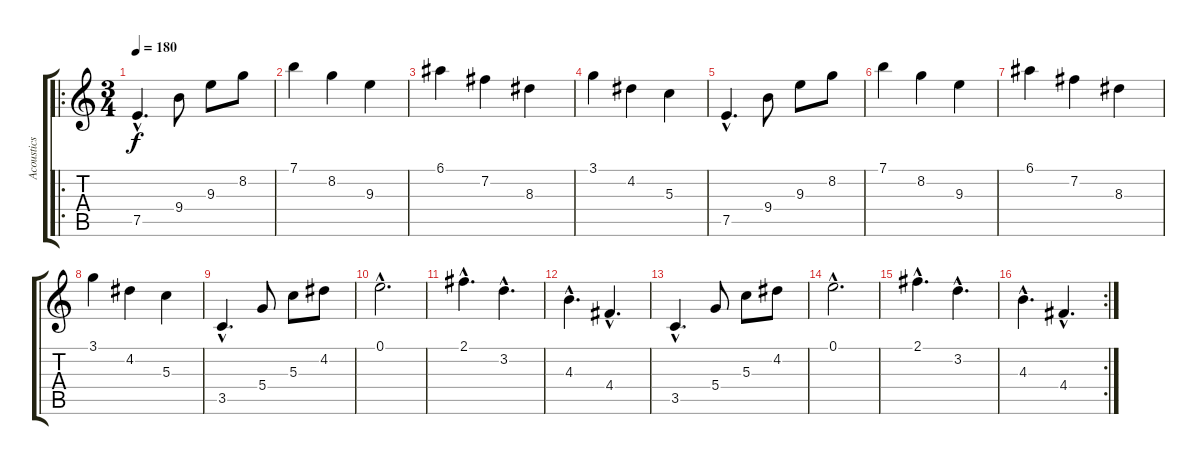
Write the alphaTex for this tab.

\track ("Acoustics" "Acoustics") {instrument acousticguitarsteel}
\staff {score tabs}
\tuning (E4 B3 G3 D3 A2 E2) {hide}
\ro
\ts (3 4)
\tempo 180
\clef g2
\ks c
7.5{hac}.4{d dy f instrument acousticguitarnylon} 9.4.8 9.3.8 8.2.8 |
7.1.4 8.2.4 9.3.4 |
6.1.4 7.2.4 8.3.4 |
3.1.4 4.2.4 5.3.4 |
7.5{hac}.4{d} 9.4.8 9.3.8 8.2.8 |
7.1.4 8.2.4 9.3.4 |
6.1.4 7.2.4 8.3.4 |
3.1.4 4.2.4 5.3.4 |
3.5{hac}.4{d} 5.4.8 5.3.8 4.2.8 |
0.1{hac}.2{d} |
2.1{hac}.4{d} 3.2{hac}.4{d} |
4.3{hac}.4{d} 4.4{hac}.4{d} |
3.5{hac}.4{d} 5.4.8 5.3.8 4.2.8 |
0.1{hac}.2{d} |
2.1{hac}.4{d} 3.2{hac}.4{d} |
\rc 2
4.3{hac}.4{d} 4.4{hac}.4{d}
